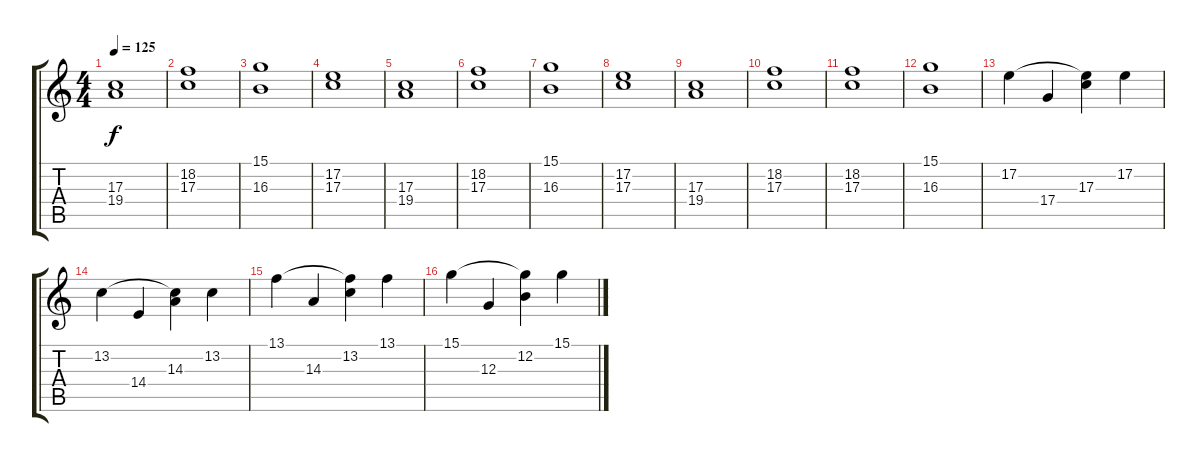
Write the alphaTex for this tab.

\track "" {instrument synthstrings1}
\staff {score tabs}
\tuning (E4 B3 G3 D3 A2 E2) {hide}
\ts (4 4)
\tempo 125
\clef g2
\ks c
(17.3 19.4).1{dy f} |
(18.2 17.3).1 |
(15.1 16.3).1 |
(17.2 17.3).1 |
(17.3 19.4).1 |
(18.2 17.3).1 |
(15.1 16.3).1 |
(17.2 17.3).1 |
(17.3 19.4).1 |
(18.2 17.3).1 |
(18.2 17.3).1 |
(15.1 16.3).1 |
17.2.4 17.4.4 (17.2{t} 17.3).4 17.2.4 |
13.2.4 14.4.4 (13.2{t} 14.3).4 13.2.4 |
13.1.4 14.3.4 (13.1{t} 13.2).4 13.1.4 |
15.1.4 12.3.4 (15.1{t} 12.2).4 15.1.4
